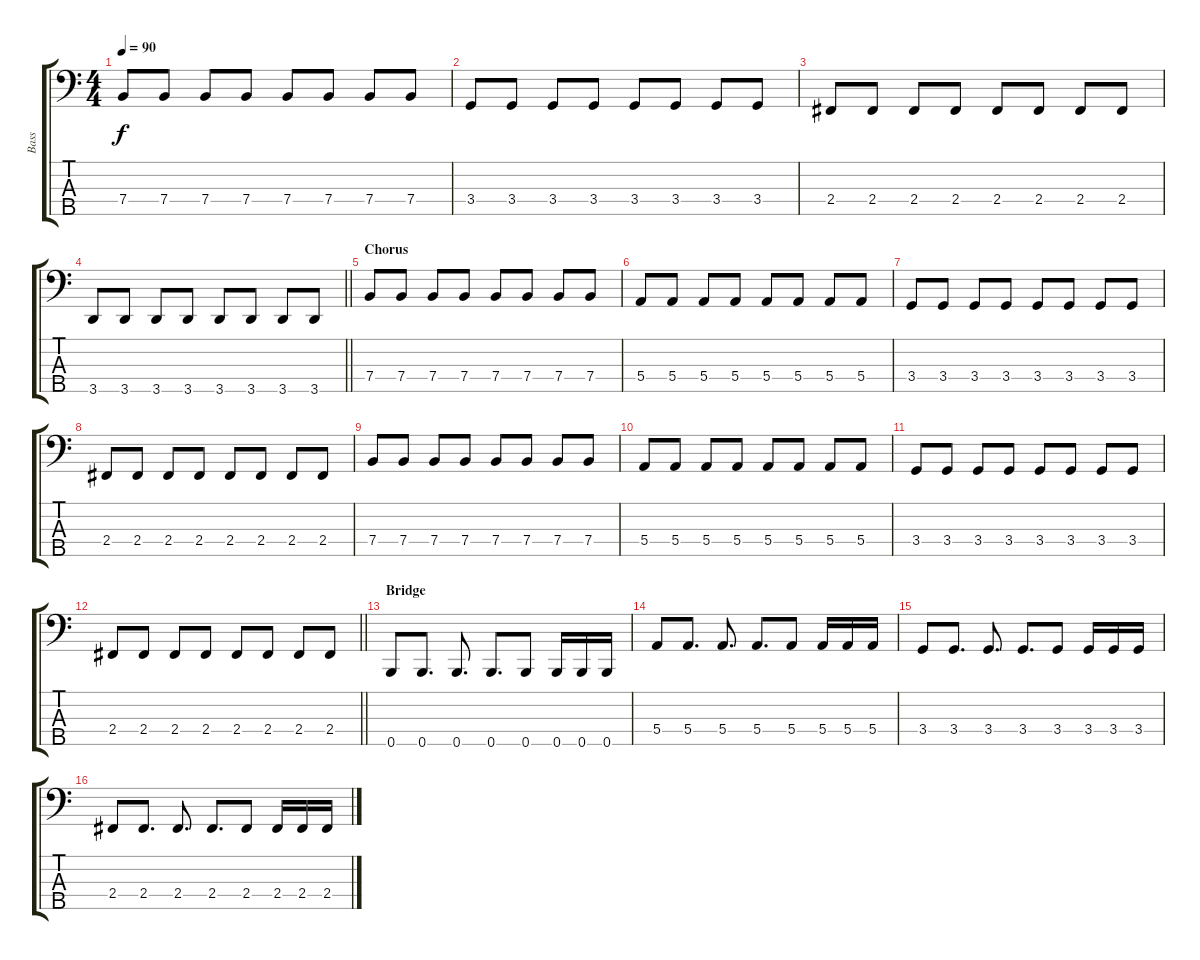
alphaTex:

\track ("Bass" "Bass") {instrument electricbassfinger}
\staff {score tabs}
\tuning (G2 D2 A1 E1 B0) {hide}
\ts (4 4)
\tempo 90
\clef f4
\ks c
7.4.8{dy f} 7.4.8 7.4.8 7.4.8 7.4.8 7.4.8 7.4.8 7.4.8 |
3.4.8 3.4.8 3.4.8 3.4.8 3.4.8 3.4.8 3.4.8 3.4.8 |
2.4.8 2.4.8 2.4.8 2.4.8 2.4.8 2.4.8 2.4.8 2.4.8 |
\barLineRight lightlight
3.5.8 3.5.8 3.5.8 3.5.8 3.5.8 3.5.8 3.5.8 3.5.8 |
\section ("" "Chorus ")
7.4.8 7.4.8 7.4.8 7.4.8 7.4.8 7.4.8 7.4.8 7.4.8 |
5.4.8 5.4.8 5.4.8 5.4.8 5.4.8 5.4.8 5.4.8 5.4.8 |
3.4.8 3.4.8 3.4.8 3.4.8 3.4.8 3.4.8 3.4.8 3.4.8 |
2.4.8 2.4.8 2.4.8 2.4.8 2.4.8 2.4.8 2.4.8 2.4.8 |
7.4.8 7.4.8 7.4.8 7.4.8 7.4.8 7.4.8 7.4.8 7.4.8 |
5.4.8 5.4.8 5.4.8 5.4.8 5.4.8 5.4.8 5.4.8 5.4.8 |
3.4.8 3.4.8 3.4.8 3.4.8 3.4.8 3.4.8 3.4.8 3.4.8 |
\barLineRight lightlight
2.4.8 2.4.8 2.4.8 2.4.8 2.4.8 2.4.8 2.4.8 2.4.8 |
\section ("" "Bridge ")
0.5.8 0.5.8{d} 0.5.8{d} 0.5.8{d} 0.5.8 0.5.16 0.5.16 0.5.16 |
5.4.8 5.4.8{d} 5.4.8{d} 5.4.8{d} 5.4.8 5.4.16 5.4.16 5.4.16 |
3.4.8 3.4.8{d} 3.4.8{d} 3.4.8{d} 3.4.8 3.4.16 3.4.16 3.4.16 |
2.4.8 2.4.8{d} 2.4.8{d} 2.4.8{d} 2.4.8 2.4.16 2.4.16 2.4.16
